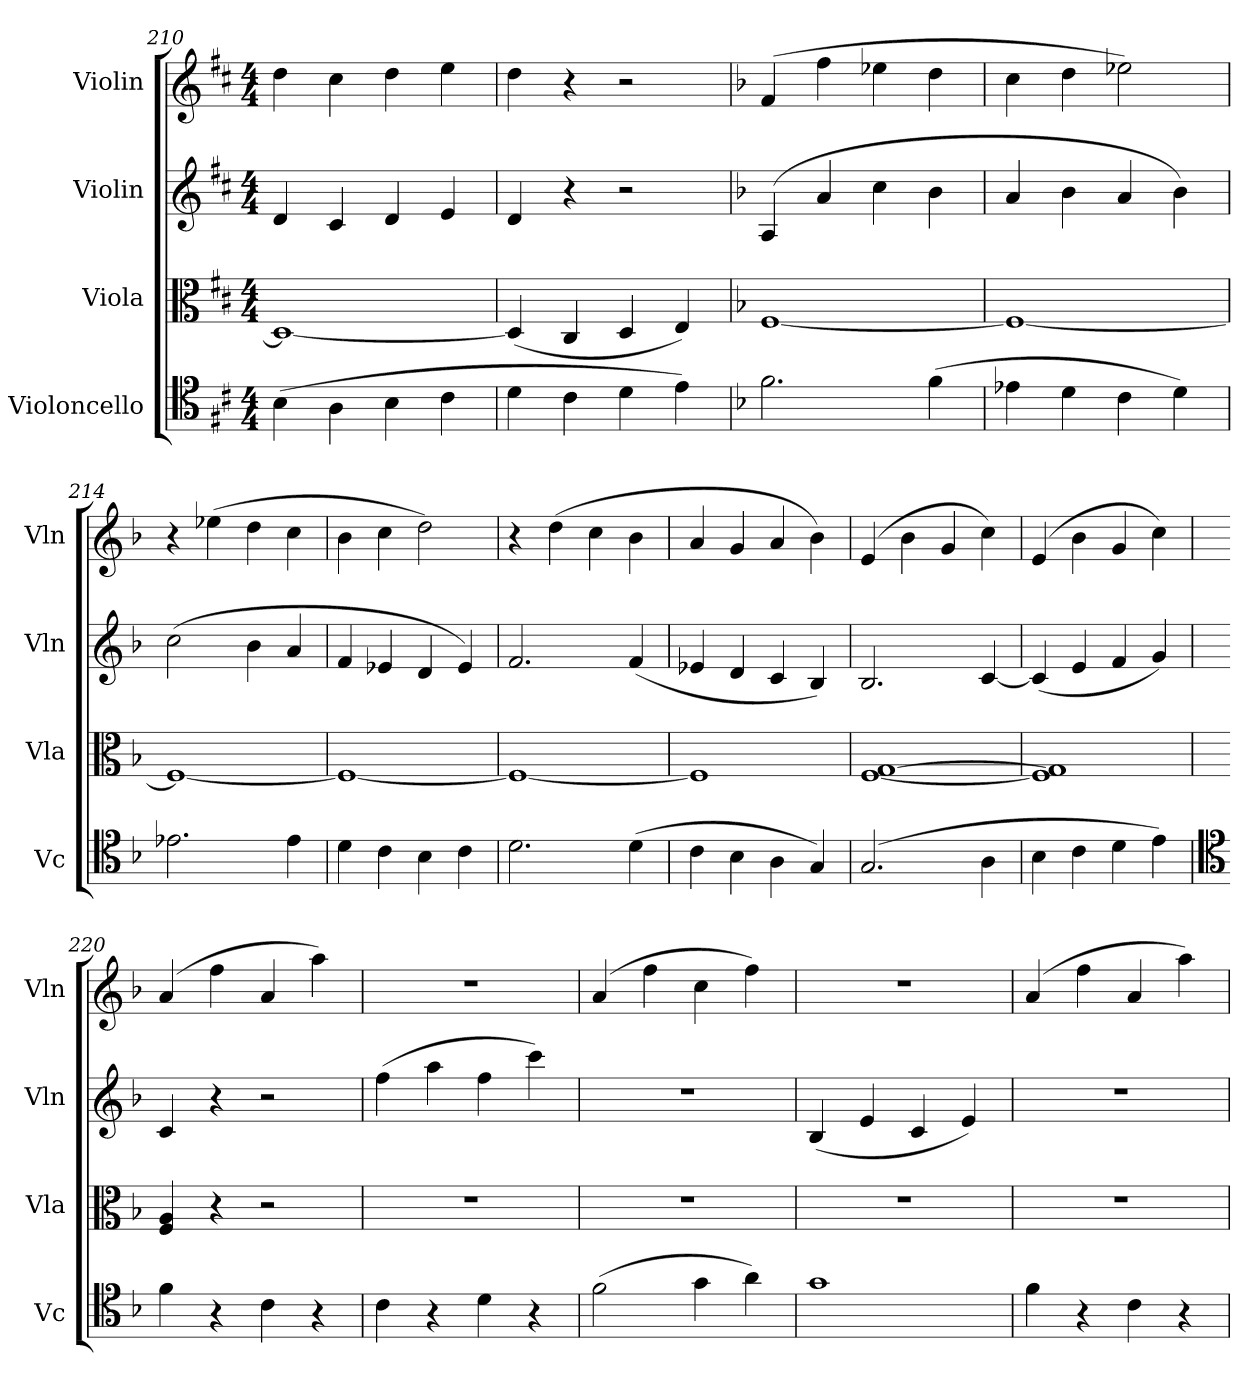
**kern	**kern	**kern	**kern
*part4	*part3	*part2	*part1
*staff4	*staff3	*staff2	*staff1
*I"Violoncello	*I"Viola	*I"Violin	*I"Violin
*I'Vc	*I'Vla	*I'Vln	*I'Vln
*clefC4	*clefC3	*clefG2	*clefG2
*k[f#c#]	*k[f#c#]	*k[f#c#]	*k[f#c#]
*M4/4	*M4/4	*M4/4	*M4/4
=210	=210	=210	=210
(4B\	1D_	4d/	4dd\
4A\	.	4c#/	4cc#\
4B\	.	4d/	4dd\
4c#\	.	4e/	4ee\
=211	=211	=211	=211
4d\	(4D/]	4d/	4dd\
4c#\	4C#/	4r	4r
4d\	4D/	2r	2r
4e\)	4E/)	.	.
=212	=212	=212	=212
*k[b-]	*k[b-]	*k[b-]	*k[b-]
2.f\	[1F	(4A/	(4f/
.	.	4a/	4ff\
.	.	4cc\	4ee-X\
(4f\	.	4b-\	4dd\
=213	=213	=213	=213
4e-X\	1F_	4a/	4cc\
4d\	.	4b-\	4dd\
4c\	.	4a/	2ee-X\)
4d\)	.	4b-\)	.
=214	=214	=214	=214
2.e-X\	1F_	(2cc\	4r
.	.	.	(4ee-X\
.	.	4b-\	4dd\
4e-\	.	4a/	4cc\
=215	=215	=215	=215
4d\	1F_	4f/	4b-\
4c\	.	4e-X/	4cc\
4B-\	.	4d/	2dd\)
4c\	.	4e-/)	.
=216	=216	=216	=216
2.d\	1F_	2.f/	4r
.	.	.	(4dd\
.	.	.	4cc\
(4d\	.	(4f/	4b-\
=217	=217	=217	=217
4c\	1F]	4e-X/	4a/
4B-\	.	4d/	4g/
4A\	.	4c/	4a/
4G/)	.	4B-/)	4b-\)
=218	=218	=218	=218
(2.G/	[1F [1G	2.B-/	(4e/
.	.	.	4b-\
.	.	.	4g/
4A\	.	[4c/	4cc\)
=219	=219	=219	=219
4B-\	1F] 1G]	(4c/]	(4e/
4c\	.	4e/	4b-\
4d\	.	4f/	4g/
4e\)	.	4g/)	4cc\)
=220	=220	=220	=220
*clefC4	*	*	*
4f\	4F/ 4A/	4c/	(4a/
4r	4r	4r	4ff\
4c\	2r	2r	4a/
4r	.	.	4aa\)
=221	=221	=221	=221
4c\	1r	(4ff\	1r
4r	.	4aa\	.
4d\	.	4ff\	.
4r	.	4ccc\)	.
=222	=222	=222	=222
(2f\	1r	1r	(4a/
.	.	.	4ff\
4g\	.	.	4cc\
4a\)	.	.	4ff\)
=223	=223	=223	=223
1g	1r	(4B-/	1r
.	.	4e/	.
.	.	4c/	.
.	.	4e/)	.
=224	=224	=224	=224
4f\	1r	1r	(4a/
4r	.	.	4ff\
4c\	.	.	4a/
4r	.	.	4aa\)
=	=	=	=
*-	*-	*-	*-
